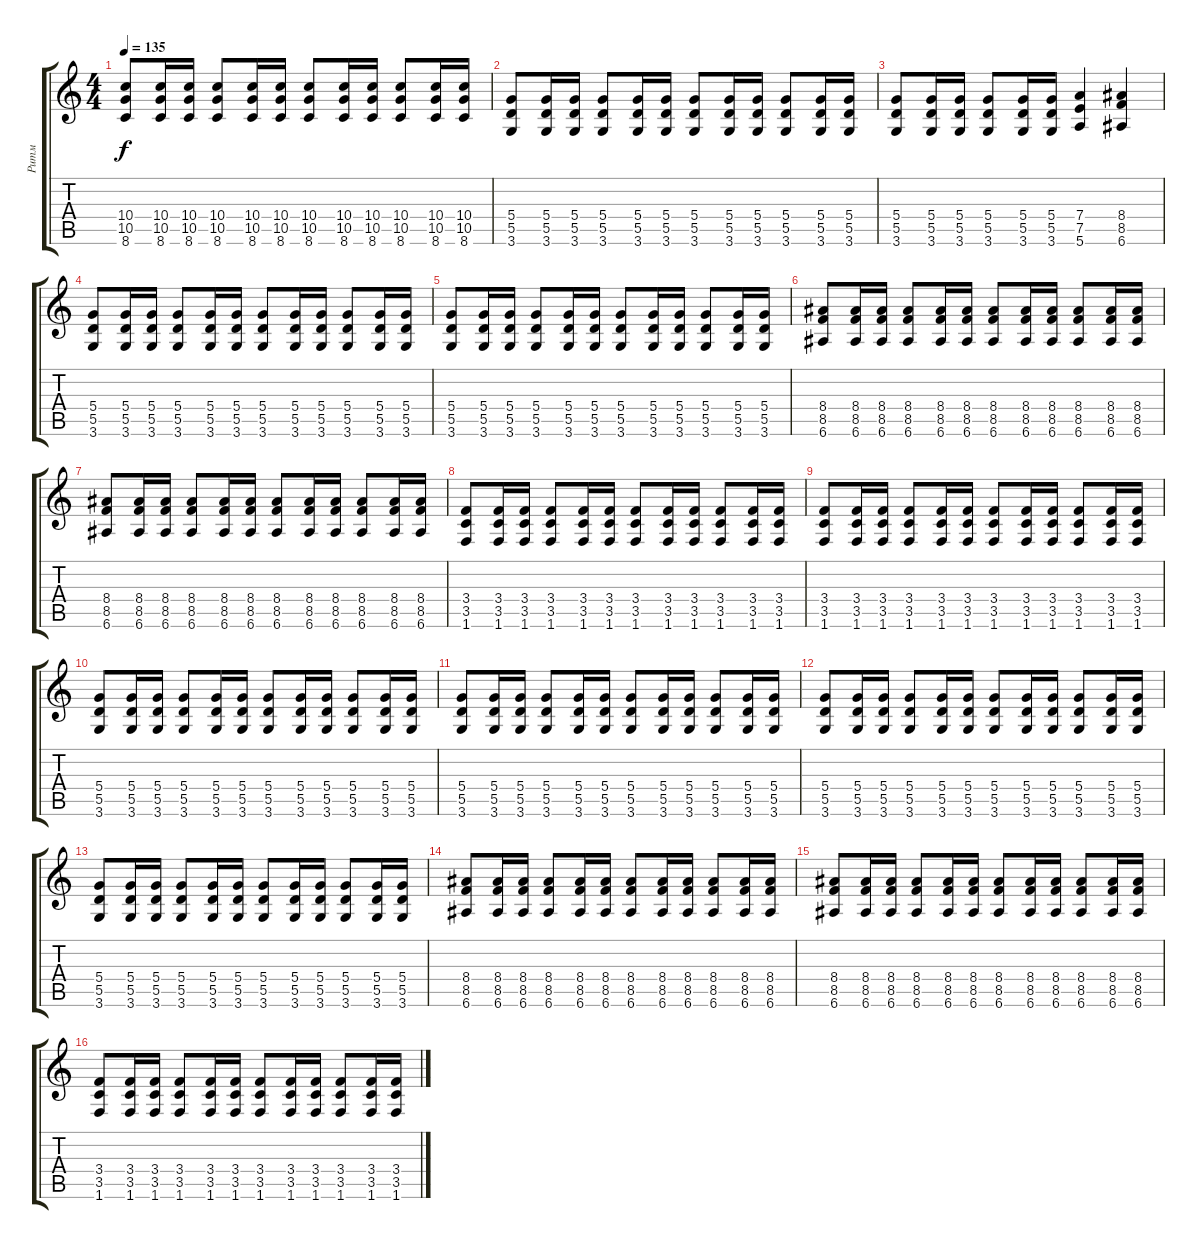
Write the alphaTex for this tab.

\track ("Ритм" "Ритм") {instrument acousticguitarsteel}
\staff {score tabs}
\tuning (E4 B3 G3 D3 A2 E2) {hide}
\ts (4 4)
\tempo 135
\clef g2
\ks c
(10.4 10.5 8.6).8{dy f} (10.4 10.5 8.6).16 (10.4 10.5 8.6).16 (10.4 10.5 8.6).8 (10.4 10.5 8.6).16 (10.4 10.5 8.6).16 (10.4 10.5 8.6).8 (10.4 10.5 8.6).16 (10.4 10.5 8.6).16 (10.4 10.5 8.6).8 (10.4 10.5 8.6).16 (10.4 10.5 8.6).16 |
(5.4 5.5 3.6).8 (5.4 5.5 3.6).16 (5.4 5.5 3.6).16 (5.4 5.5 3.6).8 (5.4 5.5 3.6).16 (5.4 5.5 3.6).16 (5.4 5.5 3.6).8 (5.4 5.5 3.6).16 (5.4 5.5 3.6).16 (5.4 5.5 3.6).8 (5.4 5.5 3.6).16 (5.4 5.5 3.6).16 |
(5.4 5.5 3.6).8 (5.4 5.5 3.6).16 (5.4 5.5 3.6).16 (5.4 5.5 3.6).8 (5.4 5.5 3.6).16 (5.4 5.5 3.6).16 (7.4 7.5 5.6).4 (8.4 8.5 6.6).4 |
(5.4 5.5 3.6).8 (5.4 5.5 3.6).16 (5.4 5.5 3.6).16 (5.4 5.5 3.6).8 (5.4 5.5 3.6).16 (5.4 5.5 3.6).16 (5.4 5.5 3.6).8 (5.4 5.5 3.6).16 (5.4 5.5 3.6).16 (5.4 5.5 3.6).8 (5.4 5.5 3.6).16 (5.4 5.5 3.6).16 |
(5.4 5.5 3.6).8 (5.4 5.5 3.6).16 (5.4 5.5 3.6).16 (5.4 5.5 3.6).8 (5.4 5.5 3.6).16 (5.4 5.5 3.6).16 (5.4 5.5 3.6).8 (5.4 5.5 3.6).16 (5.4 5.5 3.6).16 (5.4 5.5 3.6).8 (5.4 5.5 3.6).16 (5.4 5.5 3.6).16 |
(8.4 8.5 6.6).8 (8.4 8.5 6.6).16 (8.4 8.5 6.6).16 (8.4 8.5 6.6).8 (8.4 8.5 6.6).16 (8.4 8.5 6.6).16 (8.4 8.5 6.6).8 (8.4 8.5 6.6).16 (8.4 8.5 6.6).16 (8.4 8.5 6.6).8 (8.4 8.5 6.6).16 (8.4 8.5 6.6).16 |
(8.4 8.5 6.6).8 (8.4 8.5 6.6).16 (8.4 8.5 6.6).16 (8.4 8.5 6.6).8 (8.4 8.5 6.6).16 (8.4 8.5 6.6).16 (8.4 8.5 6.6).8 (8.4 8.5 6.6).16 (8.4 8.5 6.6).16 (8.4 8.5 6.6).8 (8.4 8.5 6.6).16 (8.4 8.5 6.6).16 |
(3.4 3.5 1.6).8 (3.4 3.5 1.6).16 (3.4 3.5 1.6).16 (3.4 3.5 1.6).8 (3.4 3.5 1.6).16 (3.4 3.5 1.6).16 (3.4 3.5 1.6).8 (3.4 3.5 1.6).16 (3.4 3.5 1.6).16 (3.4 3.5 1.6).8 (3.4 3.5 1.6).16 (3.4 3.5 1.6).16 |
(3.4 3.5 1.6).8 (3.4 3.5 1.6).16 (3.4 3.5 1.6).16 (3.4 3.5 1.6).8 (3.4 3.5 1.6).16 (3.4 3.5 1.6).16 (3.4 3.5 1.6).8 (3.4 3.5 1.6).16 (3.4 3.5 1.6).16 (3.4 3.5 1.6).8 (3.4 3.5 1.6).16 (3.4 3.5 1.6).16 |
(5.4 5.5 3.6).8 (5.4 5.5 3.6).16 (5.4 5.5 3.6).16 (5.4 5.5 3.6).8 (5.4 5.5 3.6).16 (5.4 5.5 3.6).16 (5.4 5.5 3.6).8 (5.4 5.5 3.6).16 (5.4 5.5 3.6).16 (5.4 5.5 3.6).8 (5.4 5.5 3.6).16 (5.4 5.5 3.6).16 |
(5.4 5.5 3.6).8 (5.4 5.5 3.6).16 (5.4 5.5 3.6).16 (5.4 5.5 3.6).8 (5.4 5.5 3.6).16 (5.4 5.5 3.6).16 (5.4 5.5 3.6).8 (5.4 5.5 3.6).16 (5.4 5.5 3.6).16 (5.4 5.5 3.6).8 (5.4 5.5 3.6).16 (5.4 5.5 3.6).16 |
(5.4 5.5 3.6).8 (5.4 5.5 3.6).16 (5.4 5.5 3.6).16 (5.4 5.5 3.6).8 (5.4 5.5 3.6).16 (5.4 5.5 3.6).16 (5.4 5.5 3.6).8 (5.4 5.5 3.6).16 (5.4 5.5 3.6).16 (5.4 5.5 3.6).8 (5.4 5.5 3.6).16 (5.4 5.5 3.6).16 |
(5.4 5.5 3.6).8 (5.4 5.5 3.6).16 (5.4 5.5 3.6).16 (5.4 5.5 3.6).8 (5.4 5.5 3.6).16 (5.4 5.5 3.6).16 (5.4 5.5 3.6).8 (5.4 5.5 3.6).16 (5.4 5.5 3.6).16 (5.4 5.5 3.6).8 (5.4 5.5 3.6).16 (5.4 5.5 3.6).16 |
(8.4 8.5 6.6).8 (8.4 8.5 6.6).16 (8.4 8.5 6.6).16 (8.4 8.5 6.6).8 (8.4 8.5 6.6).16 (8.4 8.5 6.6).16 (8.4 8.5 6.6).8 (8.4 8.5 6.6).16 (8.4 8.5 6.6).16 (8.4 8.5 6.6).8 (8.4 8.5 6.6).16 (8.4 8.5 6.6).16 |
(8.4 8.5 6.6).8 (8.4 8.5 6.6).16 (8.4 8.5 6.6).16 (8.4 8.5 6.6).8 (8.4 8.5 6.6).16 (8.4 8.5 6.6).16 (8.4 8.5 6.6).8 (8.4 8.5 6.6).16 (8.4 8.5 6.6).16 (8.4 8.5 6.6).8 (8.4 8.5 6.6).16 (8.4 8.5 6.6).16 |
(3.4 3.5 1.6).8 (3.4 3.5 1.6).16 (3.4 3.5 1.6).16 (3.4 3.5 1.6).8 (3.4 3.5 1.6).16 (3.4 3.5 1.6).16 (3.4 3.5 1.6).8 (3.4 3.5 1.6).16 (3.4 3.5 1.6).16 (3.4 3.5 1.6).8 (3.4 3.5 1.6).16 (3.4 3.5 1.6).16
